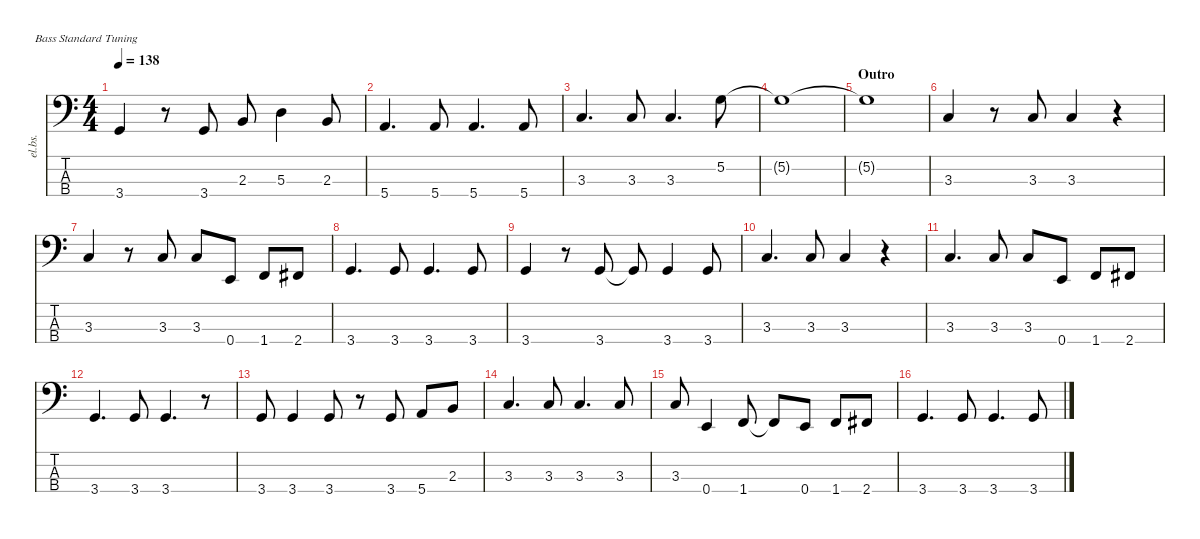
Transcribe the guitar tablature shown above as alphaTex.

\defaultSystemsLayout 4
\hideDynamics
\bracketExtendMode nobrackets
\otherSystemsTrackNameOrientation horizontal
\track ("Bass (Timothy B. Schmidt)" "el.bs.") {instrument electricbassfinger}
\staff {score tabs}
\tuning (G2 D2 A1 E1)
\ts (4 4)
\tempo 138
\clef f4
\ks c
3.4.4{dy f} r.8 3.4.8 2.3.8 5.3.4 2.3.8 |
5.4.4{d} 5.4.8 5.4.4{d} 5.4.8 |
3.3.4{d} 3.3.8 3.3.4{d} 5.2.8 |
5.2{t}.1 |
\section ("" "Outro")
5.2{t}.1 |
3.3.4 r.8 3.3.8 3.3.4 r.4 |
3.3.4 r.8 3.3.8 3.3.8 0.4.8 1.4.8 2.4{acc #}.8 |
3.4.4{d} 3.4.8 3.4.4{d} 3.4.8 |
3.4.4 r.8 3.4.8 3.4{t}.8 3.4.4 3.4.8 |
3.3.4{d} 3.3.8 3.3.4 r.4 |
3.3.4{d} 3.3.8 3.3.8 0.4.8 1.4.8 2.4{acc #}.8 |
3.4.4{d} 3.4.8 3.4.4{d} r.8 |
3.4.8 3.4.4 3.4.8 r.8 3.4.8 5.4.8 2.3.8 |
3.3.4{d} 3.3.8 3.3.4{d} 3.3.8 |
3.3.8 0.4.4 1.4.8 1.4{t}.8 0.4.8 1.4.8 2.4{acc #}.8 |
3.4.4{d} 3.4.8 3.4.4{d} 3.4.8
